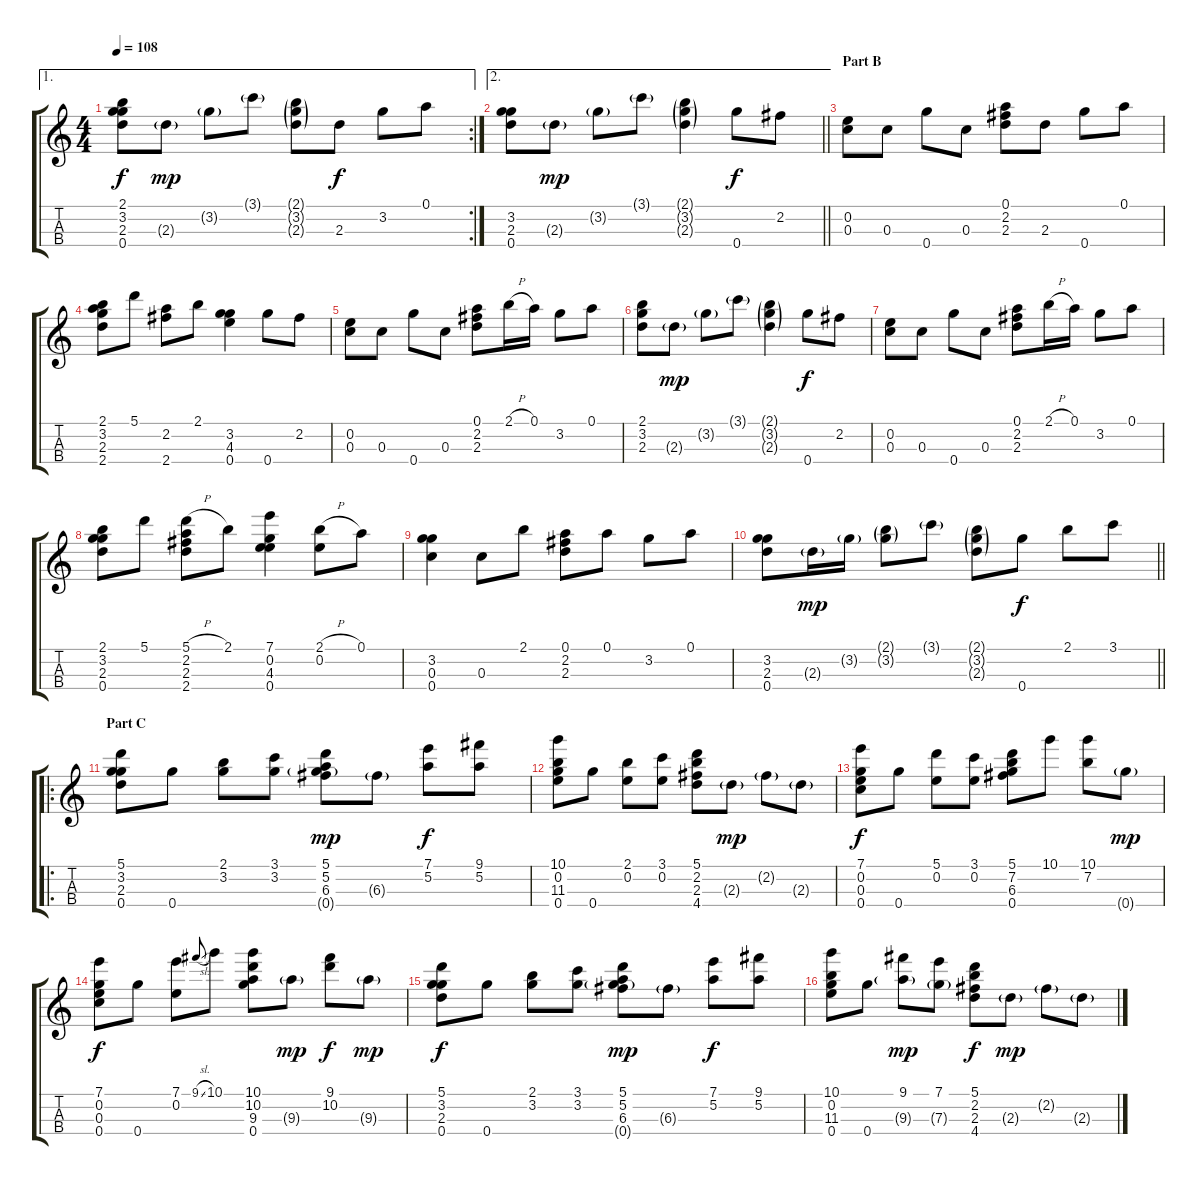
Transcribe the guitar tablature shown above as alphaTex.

\track "" {instrument acousticguitarnylon}
\staff {score tabs}
\tuning (A4 E4 C4 G4) {hide}
\ae 1
\rc 2
\ts (4 4)
\tempo 108
\clef g2
\ks c
(2.1 3.2 2.3 0.4).8{dy f} 2.3{g}.8{dy mp} 3.2{g}.8 3.1{g}.8 (2.1{g} 3.2{g} 2.3{g}).8 2.3.8{dy f} 3.2.8 0.1.8 |
\ae 2
\barLineRight lightlight
(3.2 2.3 0.4).8 2.3{g}.8{dy mp} 3.2{g}.8 3.1{g}.8 (2.1{g} 3.2{g} 2.3{g}).4 0.4.8{dy f} 2.2.8 |
\section ("" "Part B")
(0.2 0.3).8 0.3.8 0.4.8 0.3.8 (0.1 2.2 2.3).8 2.3.8 0.4.8 0.1.8 |
(2.1 3.2 2.3 2.4).8 5.1.8 (2.2 2.4).8 2.1.8 (3.2 4.3 0.4).4 0.4.8 2.2.8 |
(0.2 0.3).8 0.3.8 0.4.8 0.3.8 (0.1 2.2 2.3).8 2.1{h}.16 0.1.16 3.2.8 0.1.8 |
(2.1 3.2 2.3).8 2.3{g}.8{dy mp} 3.2{g}.8 3.1{g}.8 (2.1{g} 3.2{g} 2.3{g}).4 0.4.8{dy f} 2.2.8 |
(0.2 0.3).8 0.3.8 0.4.8 0.3.8 (0.1 2.2 2.3).8 2.1{h}.16 0.1.16 3.2.8 0.1.8 |
(2.1 3.2 2.3 0.4).8 5.1.8 (5.1{h} 2.2 2.3 2.4).8 2.1.8 (7.1 0.2 4.3 0.4).4 (2.1{h} 0.2).8 0.1.8 |
(3.2 0.3 0.4).4 0.3.8 2.1.8 (0.1 2.2 2.3).8 0.1.8 3.2.8 0.1.8 |
\barLineRight lightlight
(3.2 2.3 0.4).8 2.3{g}.16{dy mp} 3.2{g}.16 (2.1{g} 3.2{g}).8 3.1{g}.8 (2.1{g} 3.2{g} 2.3{g}).8 0.4.8{dy f} 2.1.8 3.1.8 |
\ro
\section ("" "Part C")
(5.1 3.2 2.3 0.4).8 0.4.8 (2.1 3.2).8 (3.1 3.2).8 (5.1 5.2 6.3 0.4{g}).8{dy mp} 6.3{g}.8 (7.1 5.2).8{dy f} (9.1 5.2).8 |
(10.1 0.2 11.3 0.4).8 0.4.8 (2.1 0.2).8 (3.1 0.2).8 (5.1 2.2 2.3 4.4).8 2.3{g}.8{dy mp} 2.2{g}.8 2.3{g}.8 |
(7.1 0.2 0.3 0.4).8{dy f} 0.4.8 (5.1 0.2).8 (3.1 0.2).8 (5.1 7.2 6.3 0.4).8 10.1.8 (10.1 7.2).8 0.4{g}.8{dy mp} |
(7.1 0.2 0.3 0.4).8{dy f} 0.4.8 (7.1 0.2).8 9.1{sl}.8{gr onbeat} 10.1.8 (10.1 10.2 9.3 0.4).8 9.3{g}.8{dy mp} (9.1 10.2).8{dy f} 9.3{g}.8{dy mp} |
(5.1 3.2 2.3 0.4).8{dy f} 0.4.8 (2.1 3.2).8 (3.1 3.2).8 (5.1 5.2 6.3 0.4{g}).8{dy mp} 6.3{g}.8 (7.1 5.2).8{dy f} (9.1 5.2).8 |
(10.1 0.2 11.3 0.4).8 0.4.8 (9.1 9.3{g}).8{dy mp} (7.1 7.3{g}).8 (5.1 2.2 2.3 4.4).8{dy f} 2.3{g}.8{dy mp} 2.2{g}.8 2.3{g}.8
